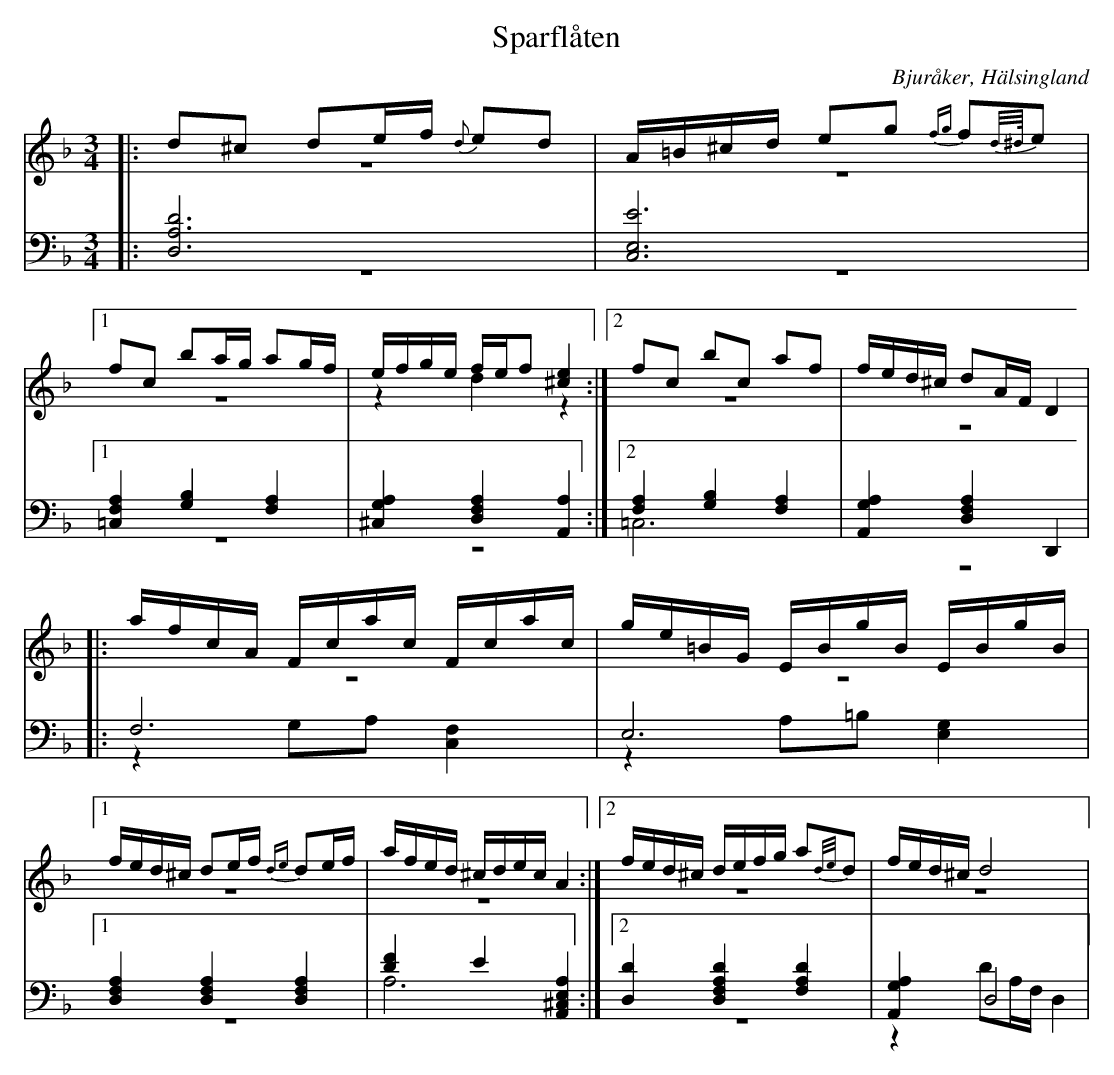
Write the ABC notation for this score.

X:1
T: Sparflåten
O: Bjuråker, Hälsingland
M: 3/4
L: 1/8
K: Dm
V:1
V:2 merge
V:3
V:4 merge
V:1
|:d^c de/f/ {d}ed|A/=B/^c/d/ eg {fg}f{d/^d//}e|1 fc ba/g/ ag/f/| e/f/g/e/ f/e/f [^c2e2]:|2 fc bc af|f/e/d/^c/ dA/F/ D2|
|:a/f/c/A/  F/c/a/c/ F/c/a/c/|g/e/=B/G/  E/B/g/B/  E/B/g/B/|1 f/e/d/^c/ de/f/ {de}de/f/|a/f/e/d/ ^c/d/e/c/ A2:|2 f/e/d/^c/ d/e/f/g/ a{d/e/}d|f/e/d/^c/ d4|
V:2
|:z6|z6|1 z6|z2 d2 z2:|2 z6|z6|
|:z6|z6|1 z6|z6:|2 z6|z6|
V:3 clef=bass
|:[D,6A,6D6]|[E,6C,6E6]|1 [=C,2F,2A,2] [G,2B,2] [F,2A,2]|[^C,2G,2A,2] [D,2F,2A,2] [A,,2A,2]:|2 [F,2A,2] [G,2B,2] [F,2A,2]|[A,,2G,2A,2] [D,2F,2A,2] D,,2|
|:F,6|E,6|1 [D,2F,2A,2] [D,2F,2A,2] [D,2F,2A,2]|[D2F2] E2 [A,,2^C,2E,2A,2]:|2 [D,2D2] [D,2F,2A,2D2] [F,2A,2D2]|[A,,2G,2A,2] D,4|
V:4 clef=bass
|:z6|z6|1 z6|z6:|2 =C,6|z6|
|:z2 G,A, [C,2F,2]|z2 A,=B, [E,2G,2]|1 z6|A,6:|2 z6|z2 DA,/F,/ D,2|
